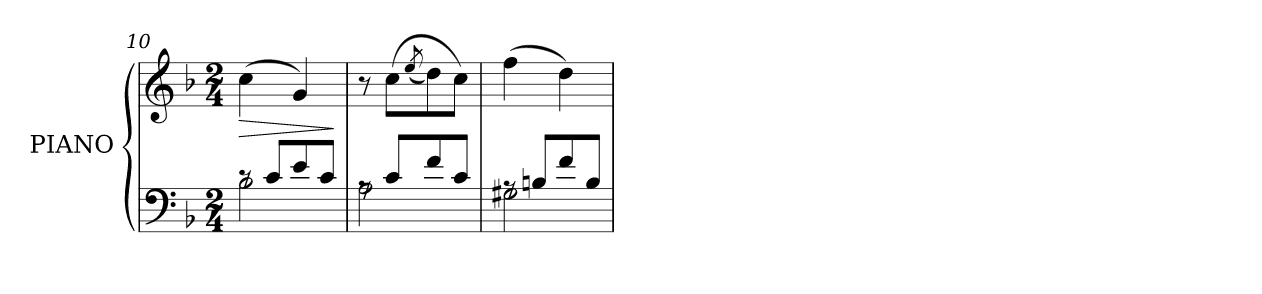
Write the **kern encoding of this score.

**kern	**kern	**dynam
*part1	*part1	*part1
*staff2	*staff1	*staff1/2
*I"PIANO	*	*
*I'Pno.	*	*
*clefF4	*clefG2	*
*k[b-]	*k[b-]	*
*M2/4	*M2/4	*
=10	=10	=10
*^	*	*
!	!	!	!LO:HP:b
8rc	2B-\	(>4cc\	>
8c/L	.	.	.
8e/	.	4g/)	.
8c/J	.	.	.
*v	*v	*	*
.	.	]
!!LO:LB:g=z
=11	=11	=11
*^	*	*
8rA	2A\	8r	.
8c/L	.	(>8cc\L	.
.	.	(<8qee/	.
8f/	.	8dd\)	.
8c/J	.	8cc\J)	.
=12	=12	=12	=12
8rA	2G#X\	(>4ff\	.
8Bn/L	.	.	.
8f/	.	4dd\)	.
8B/J	.	.	.
*v	*v	*	*
=	=	=
*-	*-	*-
